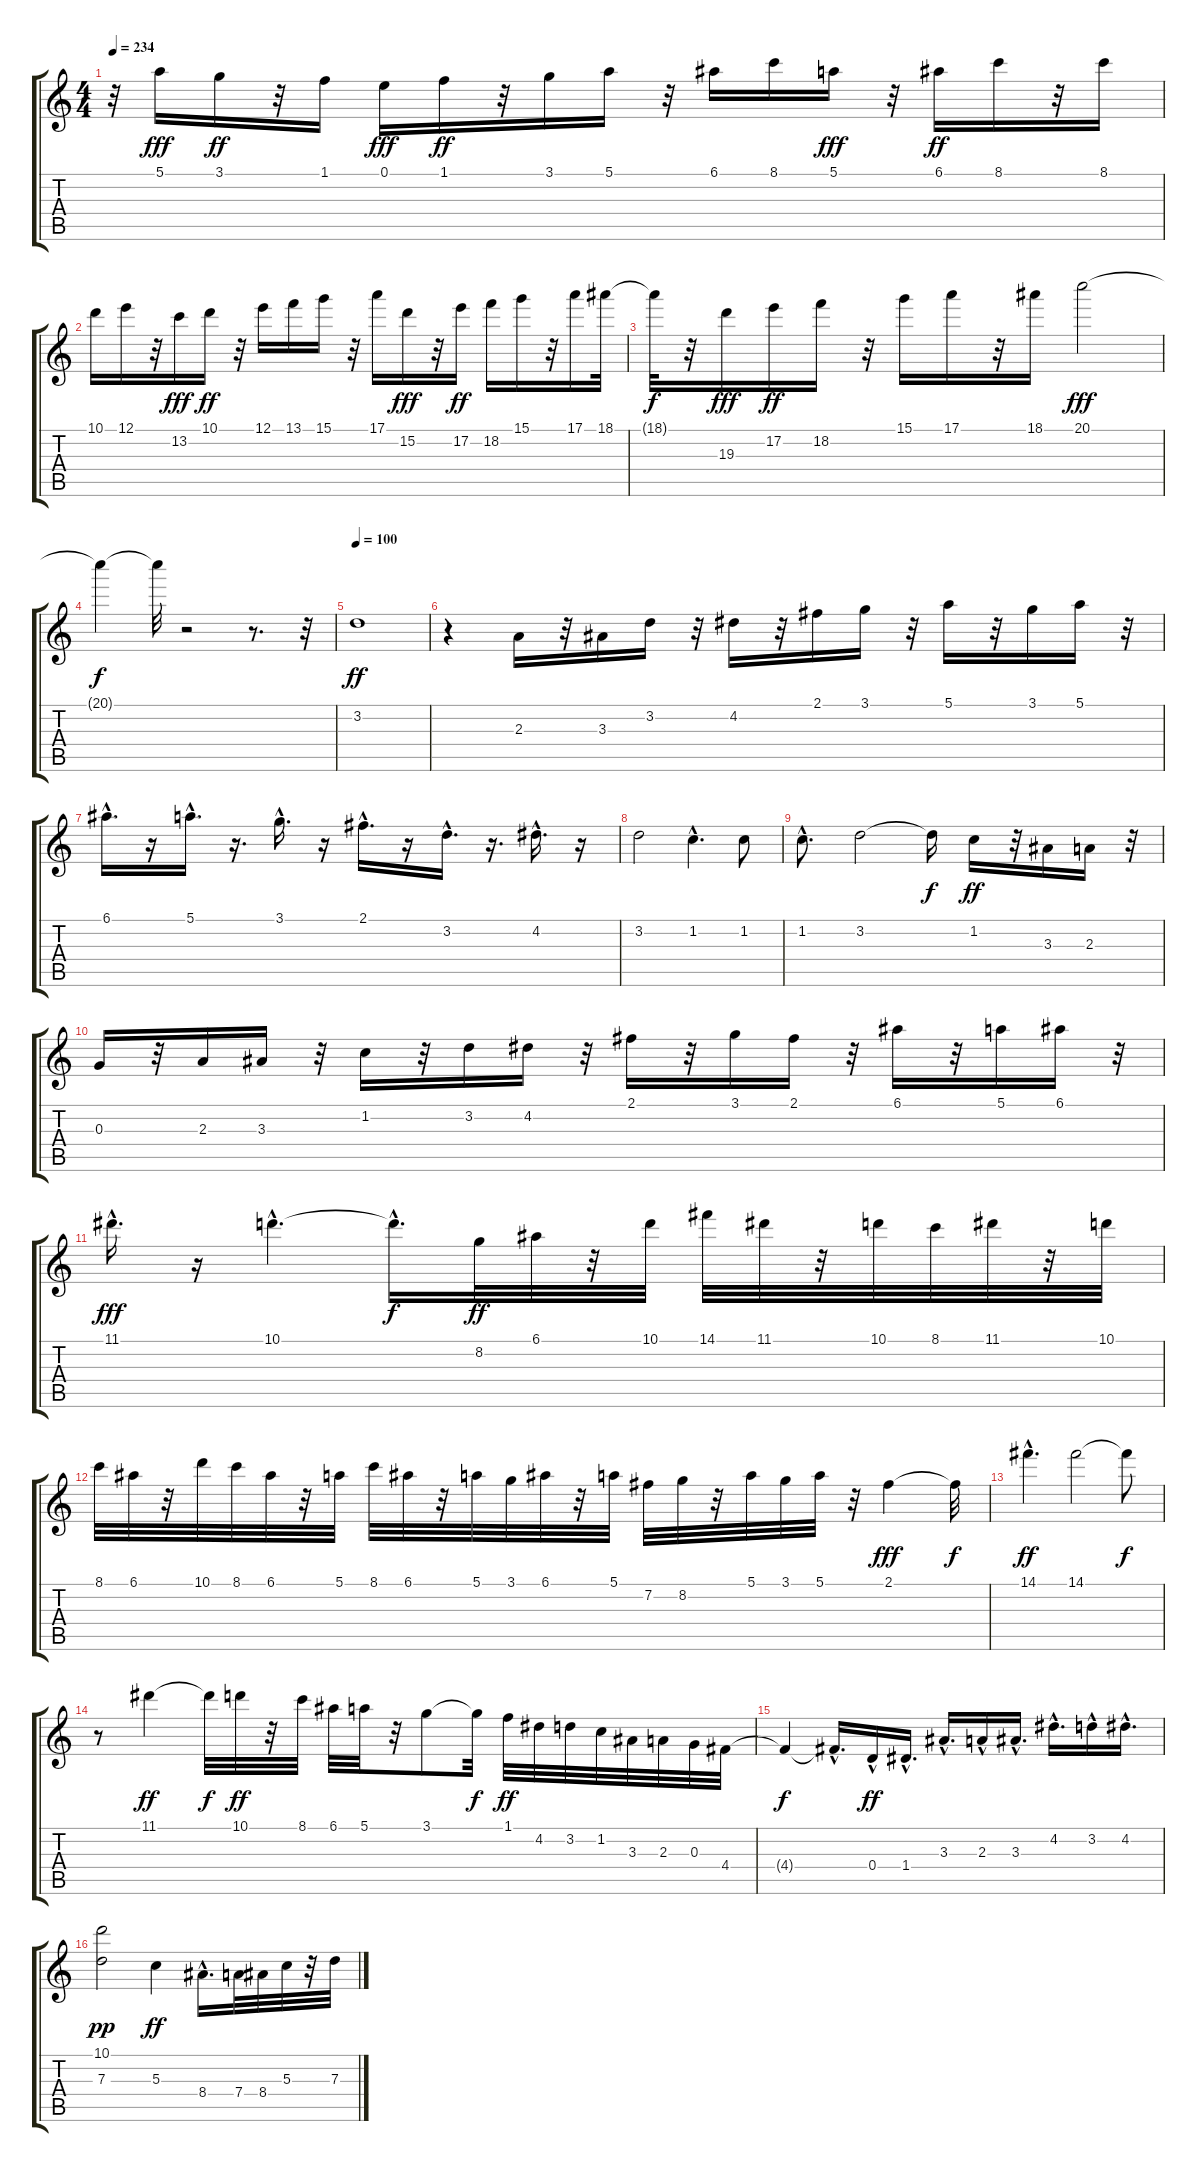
\track "" {instrument acousticguitarnylon}
\staff {score tabs}
\tuning (E4 B3 G3 D3 A2 E2) {hide}
\ts (4 4)
\tempo 234
\clef g2
\ks c
r.32{dy ff} 5.1.16{dy fff} 3.1.16{dy ff} r.32 1.1.16 0.1.16{dy fff} 1.1.16{dy ff} r.32 3.1.16 5.1.16 r.32 6.1.16 8.1.16 5.1.16{dy fff} r.32 6.1.16{dy ff} 8.1.16 r.32 8.1.16 |
10.1.16 12.1.16 r.32 13.2.16{dy fff} 10.1.16{dy ff} r.32 12.1.16 13.1.16 15.1.16 r.32 17.1.16 15.2.16{dy fff} r.32 17.2.16{dy ff} 18.2.16 15.1.16 r.32 17.1.16 18.1.32 |
18.1{t}.32{dy f} r.32 19.3.16{dy fff} 17.2.16{dy ff} 18.2.16 r.32 15.1.16 17.1.16 r.32 18.1.16 20.1.2{dy fff} |
20.1{t}.4{dy f} 20.1{t}.32 r.2 r.8{d} r.32 |
\tempo 100
3.2.1{dy ff} |
r.4 2.3.16 r.32 3.3.16 3.2.16 r.32 4.2.16 r.32 2.1.16 3.1.16 r.32 5.1.16 r.32 3.1.16 5.1.16 r.32 |
6.1{hac}.16{d} r.16 5.1{hac}.16{d} r.16{d} 3.1{hac}.16{d} r.16 2.1{hac}.16{d} r.16 3.2{hac}.16{d} r.16{d} 4.2{hac}.16{d} r.16 |
3.2.2 1.2{hac}.4{d} 1.2.8 |
1.2{hac}.8{d} 3.2.2 3.2{t}.16{dy f} 1.2.16{dy ff} r.32 3.3.16 2.3.16 r.32 |
0.3.16 r.32 2.3.16 3.3.16 r.32 1.2.16 r.32 3.2.16 4.2.16 r.32 2.1.16 r.32 3.1.16 2.1.16 r.32 6.1.16 r.32 5.1.16 6.1.16 r.32 |
11.1{hac}.16{d dy fff} r.16 10.1{hac}.4{d} 10.1{hac t}.16{d dy f} 8.2.32{dy ff} 6.1.32 r.32 10.1.32 14.1.32 11.1.32 r.32 10.1.32 8.1.32 11.1.32 r.32 10.1.32 |
8.1.32 6.1.32 r.32 10.1.32 8.1.32 6.1.32 r.32 5.1.32 8.1.32 6.1.32 r.32 5.1.32 3.1.32 6.1.32 r.32 5.1.32 7.2.32 8.2.32 r.32 5.1.32 3.1.32 5.1.32 r.32 2.1.4{dy fff} 2.1{t}.32{dy f} |
14.1{hac}.4{d dy ff} 14.1.2 14.1{t}.8{dy f} |
r.8 11.1.4{dy ff} 11.1{t}.32{dy f} 10.1.32{dy ff} r.32 8.1.32 6.1.32 5.1.32 r.32 3.1.8 3.1{t}.32{dy f} 1.1.32{dy ff} 4.2.32 3.2.32 1.2.32 3.3.32 2.3.32 0.3.32 4.4.32 |
4.4{t}.4{dy f} 4.4{hac t}.16{d} 0.4{hac}.16{dy ff} 1.4{hac}.16{d} 3.3{hac}.16{d} 2.3{hac}.16 3.3{hac}.16{d} 4.2{hac}.16{d} 3.2{hac}.16 4.2{hac}.16{d} |
(10.1 7.3).2{dy pp} 5.3.4{dy ff} 8.4{hac}.16{d} 7.4.32 8.4.32 5.3.32 r.32 7.3.32
